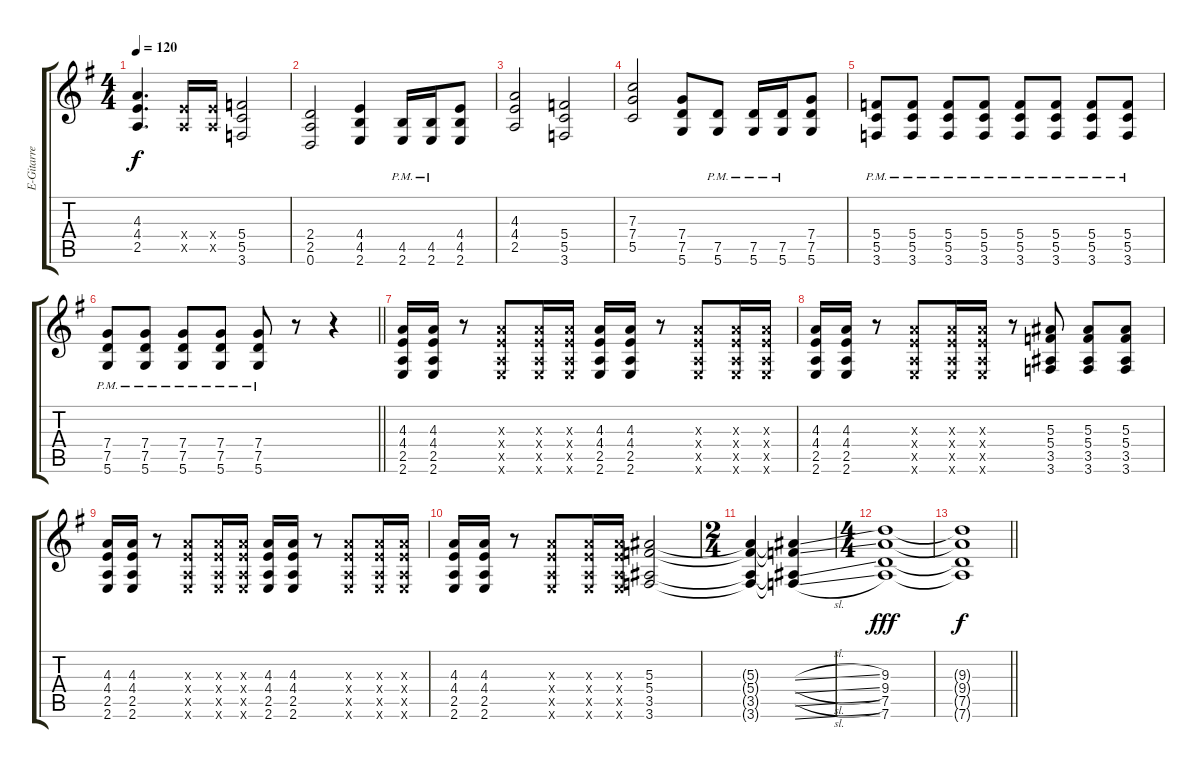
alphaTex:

\track ("E-Gitarre 1" "E-Gitarre ") {instrument acousticguitarsteel}
\staff {score tabs}
\tuning (D4 A3 F3 C3 G2 D2) {hide}
\ts (4 4)
\tempo 120
\clef g2
\ks eminor
(4.3 4.4 2.5).4{d dy f} (4.4{x} 2.5{x}).16 (4.4{x} 2.5{x}).16 (5.4 5.5 3.6).2 |
(2.4 2.5 0.6).2 (4.4 4.5 2.6).4 (4.5{pm} 2.6{pm}).16 (4.5{pm} 2.6{pm}).16 (4.4 4.5 2.6).8 |
(4.3 4.4 2.5).2 (5.4 5.5 3.6).2 |
(7.3 7.4 5.5).2 (7.4 7.5 5.6).8 (7.5{pm} 5.6{pm}).8 (7.5{pm} 5.6{pm}).16 (7.5{pm} 5.6{pm}).16 (7.4 7.5 5.6).8 |
(5.4{pm} 5.5{pm} 3.6{pm}).8 (5.4{pm} 5.5{pm} 3.6{pm}).8 (5.4{pm} 5.5{pm} 3.6{pm}).8 (5.4{pm} 5.5{pm} 3.6{pm}).8 (5.4{pm} 5.5{pm} 3.6{pm}).8 (5.4{pm} 5.5{pm} 3.6{pm}).8 (5.4{pm} 5.5{pm} 3.6{pm}).8 (5.4{pm} 5.5{pm} 3.6{pm}).8 |
\barLineRight lightlight
(7.4{pm} 7.5{pm} 5.6{pm}).8 (7.4{pm} 7.5{pm} 5.6{pm}).8 (7.4{pm} 7.5{pm} 5.6{pm}).8 (7.4{pm} 7.5{pm} 5.6{pm}).8 (7.4{pm} 7.5{pm} 5.6{pm}).8 r.8 r.4 |
(4.3 4.4 2.5 2.6).16 (4.3 4.4 2.5 2.6).16 r.8 (4.3{x} 4.4{x} 2.5{x} 2.6{x}).8 (4.3{x} 4.4{x} 2.5{x} 2.6{x}).16 (4.3{x} 4.4{x} 2.5{x} 2.6{x}).16 (4.3 4.4 2.5 2.6).16 (4.3 4.4 2.5 2.6).16 r.8 (4.3{x} 4.4{x} 2.5{x} 2.6{x}).8 (4.3{x} 4.4{x} 2.5{x} 2.6{x}).16 (4.3{x} 4.4{x} 2.5{x} 2.6{x}).16 |
(4.3 4.4 2.5 2.6).16 (4.3 4.4 2.5 2.6).16 r.8 (4.3{x} 4.4{x} 2.5{x} 2.6{x}).8 (4.3{x} 4.4{x} 2.5{x} 2.6{x}).16 (4.3{x} 4.4{x} 2.5{x} 2.6{x}).16 r.8 (5.3 5.4 3.5 3.6).8 (5.3 5.4 3.5 3.6).8 (5.3 5.4 3.5 3.6).8 |
(4.3 4.4 2.5 2.6).16 (4.3 4.4 2.5 2.6).16 r.8 (4.3{x} 4.4{x} 2.5{x} 2.6{x}).8 (4.3{x} 4.4{x} 2.5{x} 2.6{x}).16 (4.3{x} 4.4{x} 2.5{x} 2.6{x}).16 (4.3 4.4 2.5 2.6).16 (4.3 4.4 2.5 2.6).16 r.8 (4.3{x} 4.4{x} 2.5{x} 2.6{x}).8 (4.3{x} 4.4{x} 2.5{x} 2.6{x}).16 (4.3{x} 4.4{x} 2.5{x} 2.6{x}).16 |
(4.3 4.4 2.5 2.6).16 (4.3 4.4 2.5 2.6).16 r.8 (4.3{x} 4.4{x} 2.5{x} 2.6{x}).8 (4.3{x} 4.4{x} 2.5{x} 2.6{x}).16 (4.3{x} 4.4{x} 2.5{x} 2.6{x}).16 (5.3 5.4 3.5 3.6).2 |
\ts (2 4)
(5.3{t} 5.4{t} 3.5{t} 3.6{t}).4 (5.3{sl t} 5.4{sl t} 3.5{sl t} 3.6{sl t}).4 |
\ts (4 4)
(9.3 9.4 7.5 7.6).1{dy fff} |
\barLineRight lightlight
(9.3{t} 9.4{t} 7.5{t} 7.6{t}).1{dy f}
